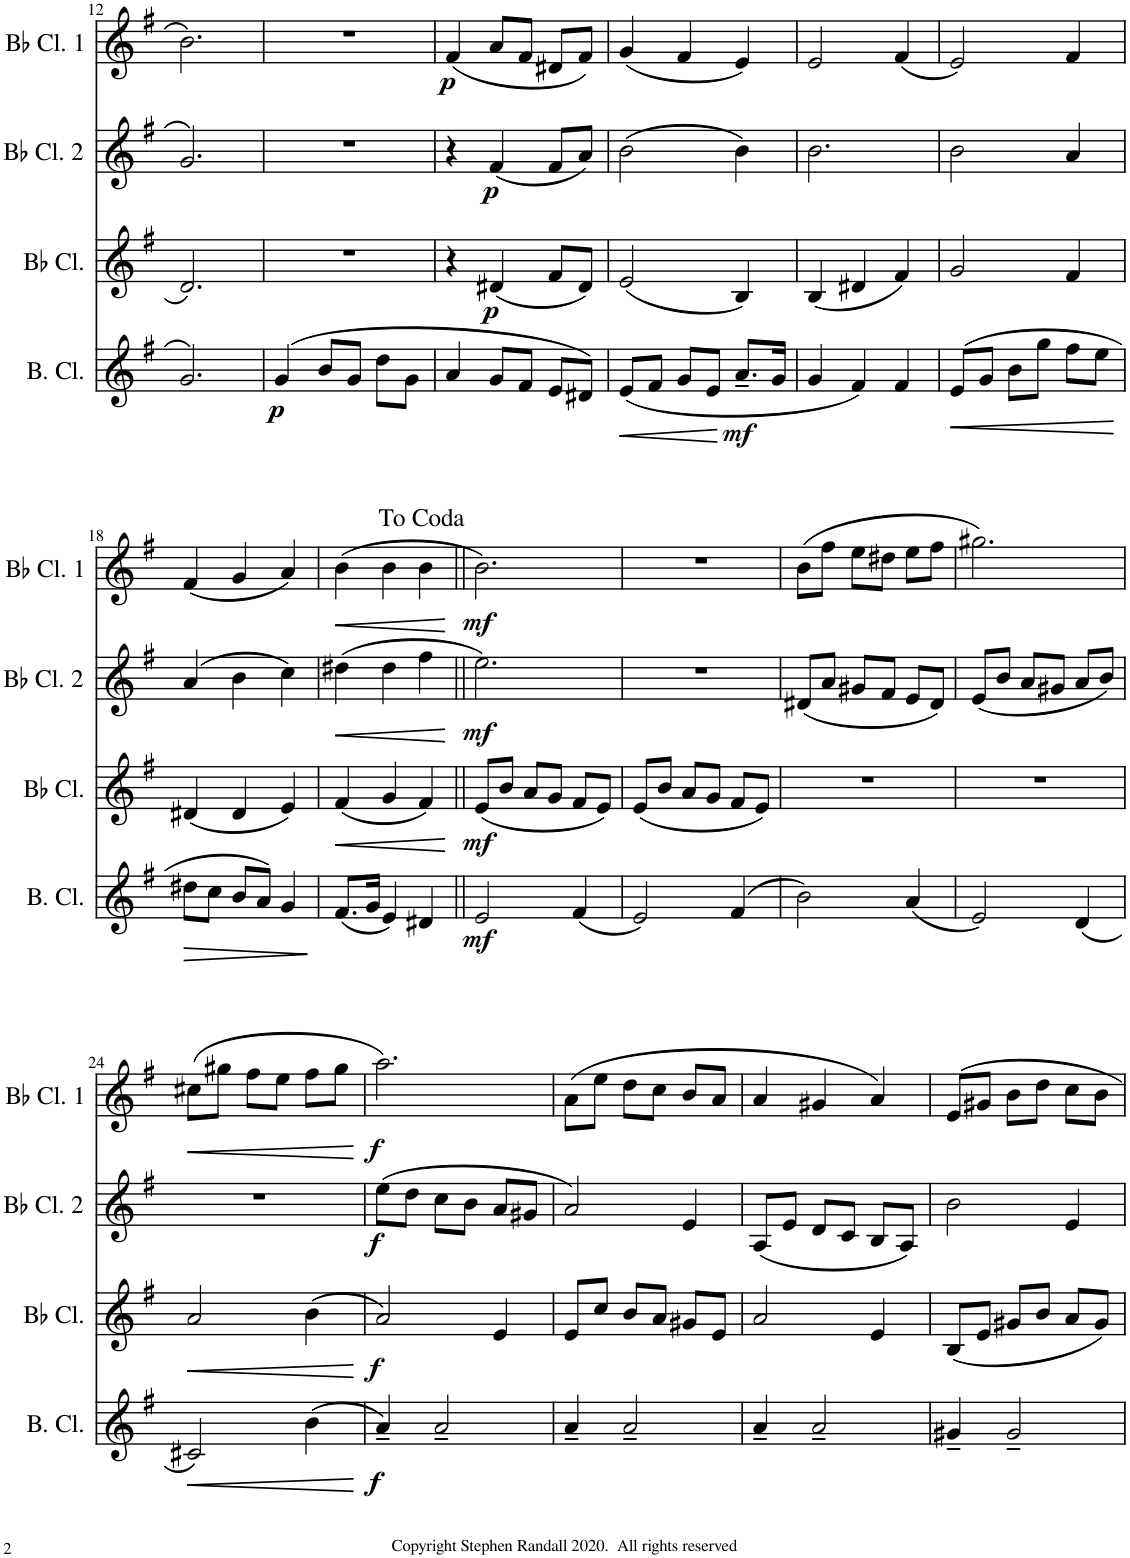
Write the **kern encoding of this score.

**kern	**dynam	**kern	**dynam	**kern	**dynam	**kern	**dynam
*part4	*part4	*part3	*part3	*part2	*part2	*part1	*part1
*staff4	*staff4	*staff3	*staff3	*staff2	*staff2	*staff1	*staff1
*I"Bass Clarinet	*	*I"Bb Clarinet	*	*I"Bb Clarinet 2	*	*I"Bb Clarinet 1	*
*I'B. Cl.	*	*I'Bb Cl.	*	*I'Bb Cl. 2	*	*I'Bb Cl. 1	*
!!LO:PB:g=z
*clefG2	*	*clefG2	*	*clefG2	*	*clefG2	*
*Trd8c14	*	*Trd1c2	*	*Trd1c2	*	*Trd1c2	*
*k[f#]	*	*k[f#]	*	*k[f#]	*	*k[f#]	*
*M3/4	*	*M3/4	*	*M3/4	*	*M3/4	*
=12	=12	=12	=12	=12	=12	=12	=12
2.g/	.	2.d/	.	2.g/	.	2.b\	.
=13	=13	=13	=13	=13	=13	=13	=13
!	!LO:DY:b	!	!	!	!	!	!
(4g/	p	2.r	.	2.r	.	2.r	.
8b/L	.	.	.	.	.	.	.
8g/J	.	.	.	.	.	.	.
8dd\L	.	.	.	.	.	.	.
8g\J	.	.	.	.	.	.	.
=14	=14	=14	=14	=14	=14	=14	=14
!	!	!	!	!	!	!	!LO:DY:b
4a/	.	4r	.	4r	.	(4f#/	p
!	!	!	!LO:DY:b	!	!LO:DY:b	!	!
8g/L	.	(4d#X/	p	(4f#/	p	8a/L	.
8f#/J	.	.	.	.	.	8f#/J	.
8e/L	.	8f#/L	.	8f#/L	.	8d#X/L	.
8d#X/J)	.	8d#/J)	.	8a/J)	.	8f#/J)	.
=15	=15	=15	=15	=15	=15	=15	=15
!	!LO:HP:b	!	!	!	!	!	!
(8e/L	<	(2e/	.	(2b\	.	(4g/	.
8f#/J	.	.	.	.	.	.	.
8g/L	.	.	.	.	.	4f#/	.
8e/J	.	.	.	.	.	.	.
!	!LO:DY:n=1:b	!	!	!	!	!	!
8.a~/L	[ mf	4B/)	.	4b\)	.	4e/)	.
16g/Jk	.	.	.	.	.	.	.
=16	=16	=16	=16	=16	=16	=16	=16
4g/	.	(4B/	.	2.b\	.	2e/	.
4f#/)	.	4d#X/	.	.	.	.	.
4f#/	.	4f#/)	.	.	.	(4f#/	.
=17	=17	=17	=17	=17	=17	=17	=17
!	!LO:HP:b	!	!	!	!	!	!
(8e/L	<	2g/	.	2b\	.	2e/)	.
8g/J	.	.	.	.	.	.	.
8b\L	.	.	.	.	.	.	.
8gg\J	.	.	.	.	.	.	.
8ff#\L	.	4f#/	.	4a/	.	4f#/	.
8ee\J	.	.	.	.	.	.	.
.	[	.	.	.	.	.	.
!!LO:LB:g=z
=18	=18	=18	=18	=18	=18	=18	=18
!	!LO:HP:b	!	!	!	!	!	!
8dd#X\L	>	(4d#X/	.	(4a/	.	(4f#/	.
8cc\J	.	.	.	.	.	.	.
8b/L	.	4d#/	.	4b\	.	4g/	.
8a/J)	.	.	.	.	.	.	.
4g/	.	4e/)	.	4cc\)	.	4a/)	.
.	]	.	.	.	.	.	.
=19	=19	=19	=19	=19	=19	=19	=19
!	!	!	!LO:HP:b	!	!LO:HP:b	!	!LO:HP:b
(8.f#/L	.	(4f#/	<	(4dd#X\	<	(4b\	<
16g/Jk	.	.	.	.	.	.	.
4e/)	.	4g/	.	4dd#\	.	4b\	.
4d#X/	.	4f#/)	.	4ff#\	.	4b\	.
.	.	.	[	.	[	.	[
=20||	=20||	=20||	=20||	=20||	=20||	=20||	=20||
!	!LO:DY:b	!	!LO:DY:b	!	!LO:DY:b	!	!LO:DY:b
2e/	mf	(8e/L	mf	2.ee\)	mf	2.b\)	mf
.	.	8b/J	.	.	.	.	.
.	.	8a/L	.	.	.	.	.
.	.	8g/J	.	.	.	.	.
(4f#/	.	8f#/L	.	.	.	.	.
.	.	8e/J)	.	.	.	.	.
=21	=21	=21	=21	=21	=21	=21	=21
2e/)	.	(8e/L	.	2.r	.	2.r	.
.	.	8b/J	.	.	.	.	.
.	.	8a/L	.	.	.	.	.
.	.	8g/J	.	.	.	.	.
(4f#/	.	8f#/L	.	.	.	.	.
.	.	8e/J)	.	.	.	.	.
=22	=22	=22	=22	=22	=22	=22	=22
2b\)	.	2.r	.	(8d#X/L	.	(8b\L	.
.	.	.	.	8a/J	.	8ff#\J	.
.	.	.	.	8g#X/L	.	8ee\L	.
.	.	.	.	8f#/J	.	8dd#X\J	.
(4a/	.	.	.	8e/L	.	8ee\L	.
.	.	.	.	8d#/J)	.	8ff#\J	.
=23	=23	=23	=23	=23	=23	=23	=23
2e/)	.	2.r	.	(8e/L	.	2.gg#X\)	.
.	.	.	.	8b/J	.	.	.
.	.	.	.	8a/L	.	.	.
.	.	.	.	8g#X/J	.	.	.
(4d/	.	.	.	8a/L	.	.	.
.	.	.	.	8b/J)	.	.	.
!!LO:LB:g=z
=24	=24	=24	=24	=24	=24	=24	=24
!	!LO:HP:b	!	!LO:HP:b	!	!	!	!LO:HP:b
2c#X/)	<	2a/	<	2.r	.	(8cc#X\L	<
.	.	.	.	.	.	8gg#X\J	.
.	.	.	.	.	.	8ff#\L	.
.	.	.	.	.	.	8ee\J	.
(4b\	.	(4b\	.	.	.	8ff#\L	.
.	.	.	.	.	.	8gg#\J	.
.	[	.	[	.	.	.	[
=25	=25	=25	=25	=25	=25	=25	=25
!	!LO:DY:b	!	!LO:DY:b	!	!LO:DY:b	!	!LO:DY:b
4a~/)	f	2a/)	f	(8ee\L	f	2.aa\)	f
.	.	.	.	8dd\J	.	.	.
2a~/	.	.	.	8cc\L	.	.	.
.	.	.	.	8b\J	.	.	.
.	.	4e/	.	8a/L	.	.	.
.	.	.	.	8g#X/J	.	.	.
=26	=26	=26	=26	=26	=26	=26	=26
4a~/	.	8e/L	.	2a/)	.	(8a\L	.
.	.	8cc/J	.	.	.	8ee\J	.
2a~/	.	8b/L	.	.	.	8dd\L	.
.	.	8a/J	.	.	.	8cc\J	.
.	.	8g#X/L	.	4e/	.	8b/L	.
.	.	8e/J	.	.	.	8a/J	.
=27	=27	=27	=27	=27	=27	=27	=27
4a~/	.	2a/	.	(8A/L	.	4a/	.
.	.	.	.	8e/J	.	.	.
2a~/	.	.	.	8d/L	.	4g#X/	.
.	.	.	.	8c/J	.	.	.
.	.	4e/	.	8B/L	.	4a/)	.
.	.	.	.	8A/J)	.	.	.
=28	=28	=28	=28	=28	=28	=28	=28
4g#X~/	.	(8B/L	.	2b\	.	8e/L	.
.	.	8e/J	.	.	.	8g#X/J	.
2g#~/	.	8g#X/L	.	.	.	8b\L	.
.	.	8b/J	.	.	.	8dd\J	.
.	.	8a/L	.	4e/	.	8cc\L	.
.	.	8g#/J)	.	.	.	8b\J	.
=	=	=	=	=	=	=	=
*-	*-	*-	*-	*-	*-	*-	*-
